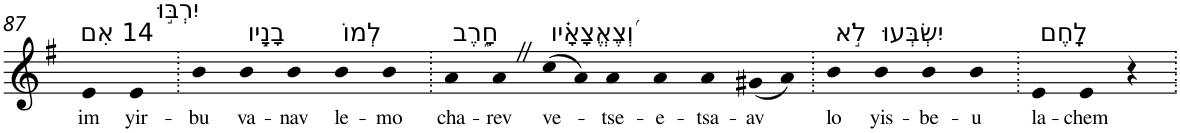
**kern	**text
*part1	*part1
*staff1	*staff1
*I"Piano	*
*I'Pno	*
!!LO:PB:g=z
*clefG2	*
*k[f#]	*
*G:	*
=87	=87
!LO:TX:a:t=14 אִם	!
!	!LO:LY:b
4e	im
!LO:TX:a:t=יִרְבּ֣וּ	!
!	!LO:LY:b
4e	yir-
=88.	=88.
!	!LO:LY:b
4b	-bu
!LO:TX:a:t=בָנָ֣יו	!
!	!LO:LY:b
4b	va-
!	!LO:LY:b
4b	-nav
!LO:TX:a:t=לְמוֹ	!
!	!LO:LY:b
4b	le-
!	!LO:LY:b
4b	-mo
=89.	=89.
!LO:TX:a:t=חָ֑רֶב	!
!	!LO:LY:b
4a	cha-
!	!LO:LY:b
4aZ	-rev
!LO:TX:a:t=וְ֝צֶאֱצָאָ֗יו	!
!	!LO:LY:b
(8cc	ve-
8a)	.
!	!LO:LY:b
4a	-tse-
!	!LO:LY:b
4a	-e-
!	!LO:LY:b
4a	-tsa-
!	!LO:LY:b
(8g#X	-av
8a)	.
=90.	=90.
!LO:TX:a:t=לֹ֣א	!
!	!LO:LY:b
4b	lo
!LO:TX:a:t=יִשְׂבְּעוּ	!
!	!LO:LY:b
4b	yis-
!	!LO:LY:b
4b	-be-
!	!LO:LY:b
4b	-u
=91.	=91.
!LO:TX:a:t=לָֽחֶם	!
!	!LO:LY:b
4e	la-
!	!LO:LY:b
4e	-chem
4r	.
=.	=.
*-	*-
